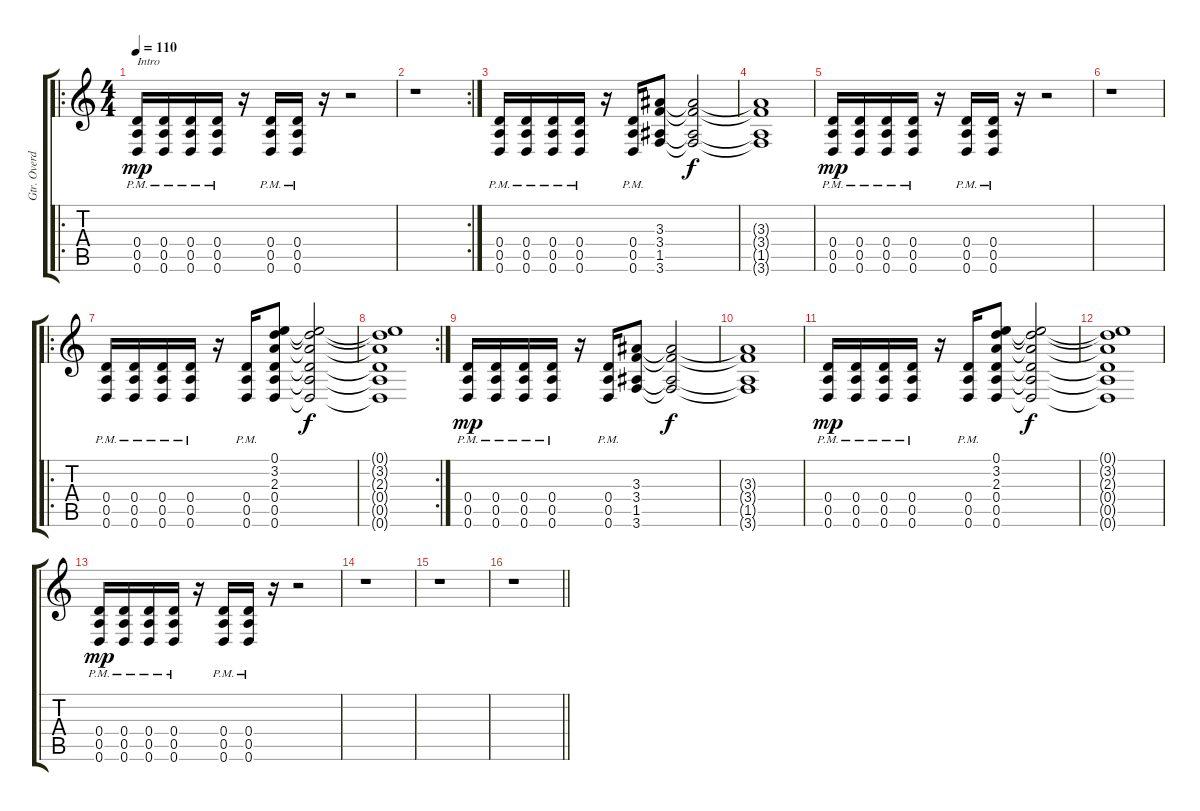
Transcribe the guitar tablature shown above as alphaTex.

\track ("Gtr. Overdub 1" "Gtr. Overd") {instrument distortionguitar}
\staff {score tabs}
\tuning (E4 B3 G3 D3 A2 D2) {hide}
\ro
\ts (4 4)
\tempo 110
\clef g2
\ks c
(0.4{pm} 0.5{pm} 0.6{pm}).16{txt "Intro" dy mp instrument distortionguitar} (0.4{pm} 0.5{pm} 0.6{pm}).16 (0.4{pm} 0.5{pm} 0.6{pm}).16 (0.4{pm} 0.5{pm} 0.6{pm}).16 r.16 (0.4{pm} 0.5{pm} 0.6{pm}).16 (0.4{pm} 0.5{pm} 0.6{pm}).16 r.16 r.2 |
\rc 2
r.1 |
(0.4{pm} 0.5{pm} 0.6{pm}).16 (0.4{pm} 0.5{pm} 0.6{pm}).16 (0.4{pm} 0.5{pm} 0.6{pm}).16 (0.4{pm} 0.5{pm} 0.6{pm}).16 r.16 (0.4{pm} 0.5{pm} 0.6{pm}).16 (3.3 3.4 1.5 3.6).8 (3.3{t} 3.4{t} 1.5{t} 3.6{t}).2{dy f} |
(3.3{t} 3.4{t} 1.5{t} 3.6{t}).1 |
(0.4{pm} 0.5{pm} 0.6{pm}).16{dy mp} (0.4{pm} 0.5{pm} 0.6{pm}).16 (0.4{pm} 0.5{pm} 0.6{pm}).16 (0.4{pm} 0.5{pm} 0.6{pm}).16 r.16 (0.4{pm} 0.5{pm} 0.6{pm}).16 (0.4{pm} 0.5{pm} 0.6{pm}).16 r.16 r.2 |
r.1 |
\ro
(0.4{pm} 0.5{pm} 0.6{pm}).16 (0.4{pm} 0.5{pm} 0.6{pm}).16 (0.4{pm} 0.5{pm} 0.6{pm}).16 (0.4{pm} 0.5{pm} 0.6{pm}).16 r.16 (0.4{pm} 0.5{pm} 0.6{pm}).16 (0.1 3.2 2.3 0.4 0.5 0.6).8 (0.1{t} 3.2{t} 2.3{t} 0.4{t} 0.5{t} 0.6{t}).2{dy f} |
\rc 2
(0.1{t} 3.2{t} 2.3{t} 0.4{t} 0.5{t} 0.6{t}).1 |
(0.4{pm} 0.5{pm} 0.6{pm}).16{dy mp} (0.4{pm} 0.5{pm} 0.6{pm}).16 (0.4{pm} 0.5{pm} 0.6{pm}).16 (0.4{pm} 0.5{pm} 0.6{pm}).16 r.16 (0.4{pm} 0.5{pm} 0.6{pm}).16 (3.3 3.4 1.5 3.6).8 (3.3{t} 3.4{t} 1.5{t} 3.6{t}).2{dy f} |
(3.3{t} 3.4{t} 1.5{t} 3.6{t}).1 |
(0.4{pm} 0.5{pm} 0.6{pm}).16{dy mp} (0.4{pm} 0.5{pm} 0.6{pm}).16 (0.4{pm} 0.5{pm} 0.6{pm}).16 (0.4{pm} 0.5{pm} 0.6{pm}).16 r.16 (0.4{pm} 0.5{pm} 0.6{pm}).16 (0.1 3.2 2.3 0.4 0.5 0.6).8 (0.1{t} 3.2{t} 2.3{t} 0.4{t} 0.5{t} 0.6{t}).2{dy f} |
(0.1{t} 3.2{t} 2.3{t} 0.4{t} 0.5{t} 0.6{t}).1 |
(0.4{pm} 0.5{pm} 0.6{pm}).16{dy mp} (0.4{pm} 0.5{pm} 0.6{pm}).16 (0.4{pm} 0.5{pm} 0.6{pm}).16 (0.4{pm} 0.5{pm} 0.6{pm}).16 r.16 (0.4{pm} 0.5{pm} 0.6{pm}).16 (0.4{pm} 0.5{pm} 0.6{pm}).16 r.16 r.2 |
r.1 |
r.1 |
\barLineRight lightlight
r.1
